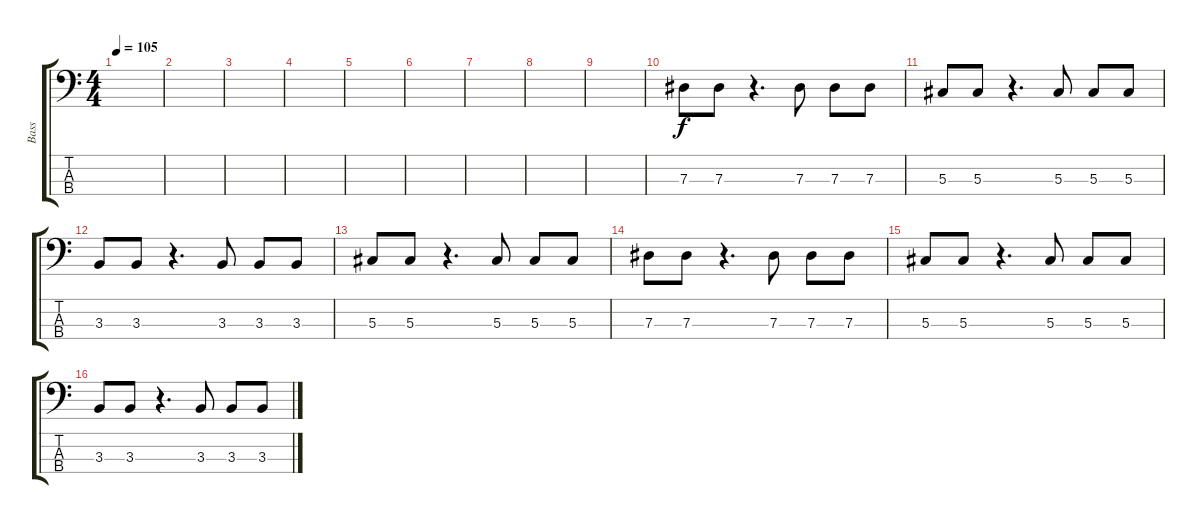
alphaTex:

\track ("Bass" "Bass") {instrument electricbassfinger}
\staff {score tabs}
\tuning (Gb2 Db2 Ab1 Db1) {hide}
\ts (4 4)
\tempo 105
\clef f4
\ks c
|
|
|
|
|
|
|
|
|
7.3.8 7.3.8 r.4{d} 7.3.8 7.3.8 7.3.8 |
5.3.8 5.3.8 r.4{d} 5.3.8 5.3.8 5.3.8 |
3.3.8 3.3.8 r.4{d} 3.3.8 3.3.8 3.3.8 |
5.3.8 5.3.8 r.4{d} 5.3.8 5.3.8 5.3.8 |
7.3.8 7.3.8 r.4{d} 7.3.8 7.3.8 7.3.8 |
5.3.8 5.3.8 r.4{d} 5.3.8 5.3.8 5.3.8 |
3.3.8 3.3.8 r.4{d} 3.3.8 3.3.8 3.3.8
